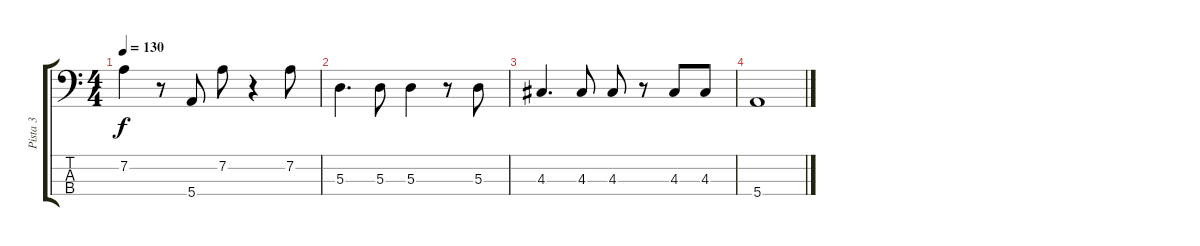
\track ("Pista 3" "Pista 3") {instrument electricbassfinger}
\staff {score tabs}
\tuning (G2 D2 A1 E1) {hide}
\ts (4 4)
\tempo 130
\clef f4
\ks c
7.2.4{dy f} r.8 5.4.8 7.2.8 r.4 7.2.8 |
5.3.4{d} 5.3.8 5.3.4 r.8 5.3.8 |
4.3.4{d} 4.3.8 4.3.8 r.8 4.3.8 4.3.8 |
5.4.1
